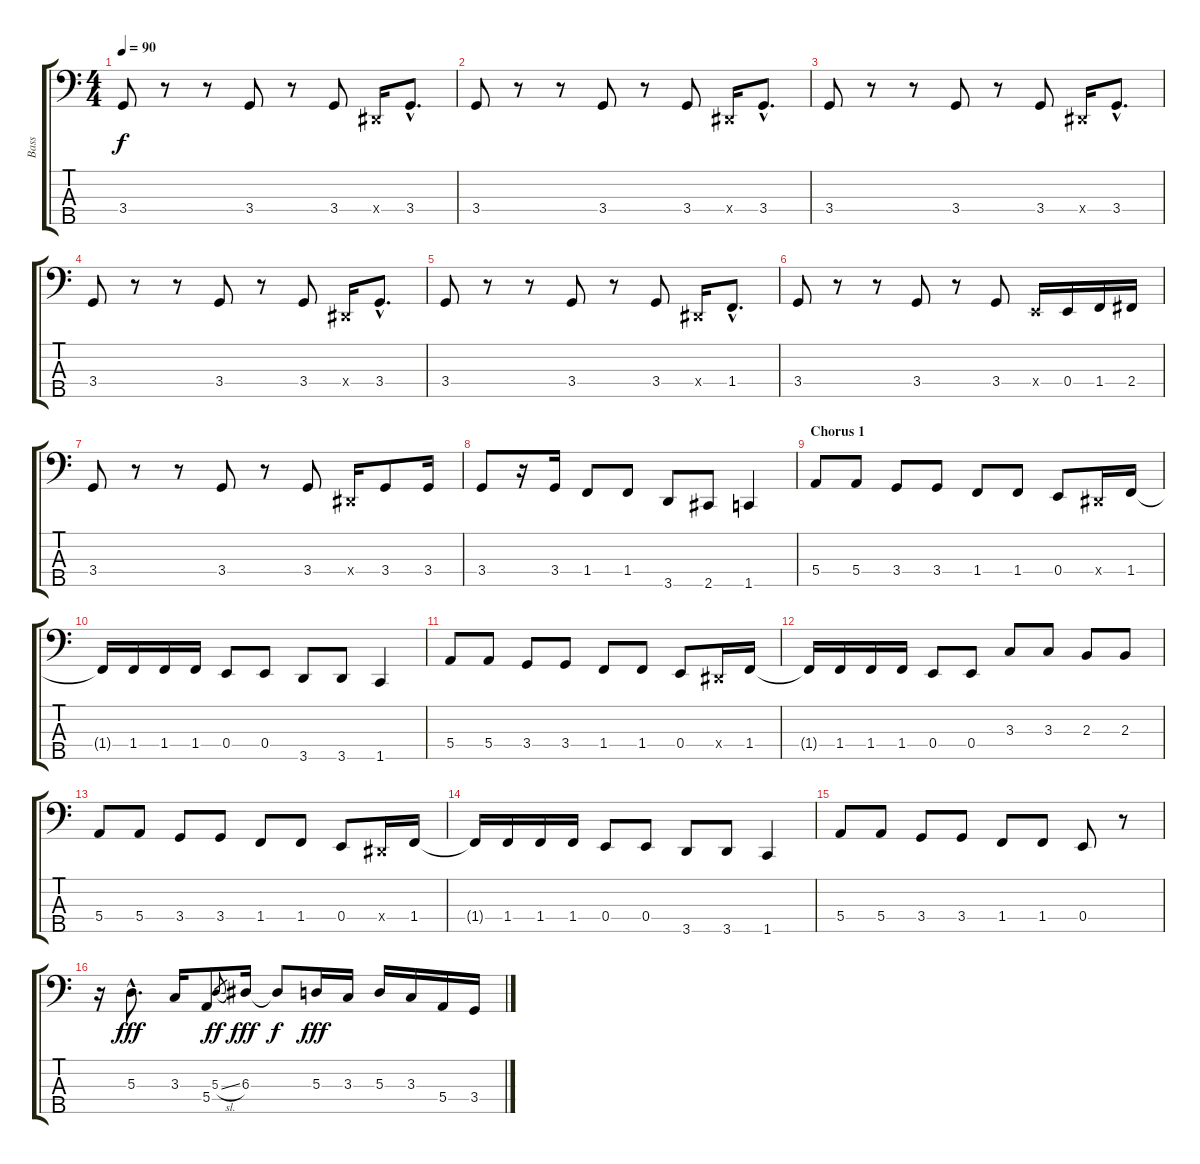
\track ("Bass" "Bass") {instrument electricbassfinger}
\staff {score tabs}
\tuning (G2 D2 A1 E1 B0) {hide}
\ts (4 4)
\tempo 90
\clef f4
\ks c
3.4.8{dy f} r.8 r.8 3.4.8 r.8 3.4.8 -1.4{x}.16 3.4{hac}.8{d} |
3.4.8 r.8 r.8 3.4.8 r.8 3.4.8 -1.4{x}.16 3.4{hac}.8{d} |
3.4.8 r.8 r.8 3.4.8 r.8 3.4.8 -1.4{x}.16 3.4{hac}.8{d} |
3.4.8 r.8 r.8 3.4.8 r.8 3.4.8 -1.4{x}.16 3.4{hac}.8{d} |
3.4.8 r.8 r.8 3.4.8 r.8 3.4.8 -1.4{x}.16 1.4{hac}.8{d} |
3.4.8 r.8 r.8 3.4.8 r.8 3.4.8 0.4{x}.16 0.4.16 1.4.16 2.4.16 |
3.4.8 r.8 r.8 3.4.8 r.8 3.4.8 -1.4{x}.16 3.4.8 3.4.16 |
3.4.8 r.16 3.4.16 1.4.8 1.4.8 3.5.8 2.5.8 1.5.4 |
\section ("" "Chorus 1")
5.4.8 5.4.8 3.4.8 3.4.8 1.4.8 1.4.8 0.4.8 -1.4{x}.16 1.4.16 |
1.4{t}.16 1.4.16 1.4.16 1.4.16 0.4.8 0.4.8 3.5.8 3.5.8 1.5.4 |
5.4.8 5.4.8 3.4.8 3.4.8 1.4.8 1.4.8 0.4.8 -1.4{x}.16 1.4.16 |
1.4{t}.16 1.4.16 1.4.16 1.4.16 0.4.8 0.4.8 3.3.8 3.3.8 2.3.8 2.3.8 |
5.4.8 5.4.8 3.4.8 3.4.8 1.4.8 1.4.8 0.4.8 -1.4{x}.16 1.4.16 |
1.4{t}.16 1.4.16 1.4.16 1.4.16 0.4.8 0.4.8 3.5.8 3.5.8 1.5.4 |
5.4.8 5.4.8 3.4.8 3.4.8 1.4.8 1.4.8 0.4.8 r.8 |
r.16 5.3{hac}.8{d dy fff} 3.3.16 5.4.8 5.3{sl}.8{gr dy ff} 6.3.16{dy fff} 6.3{t}.8{dy f} 5.3.16{dy fff} 3.3.16 5.3.16 3.3.16 5.4.16 3.4.16
